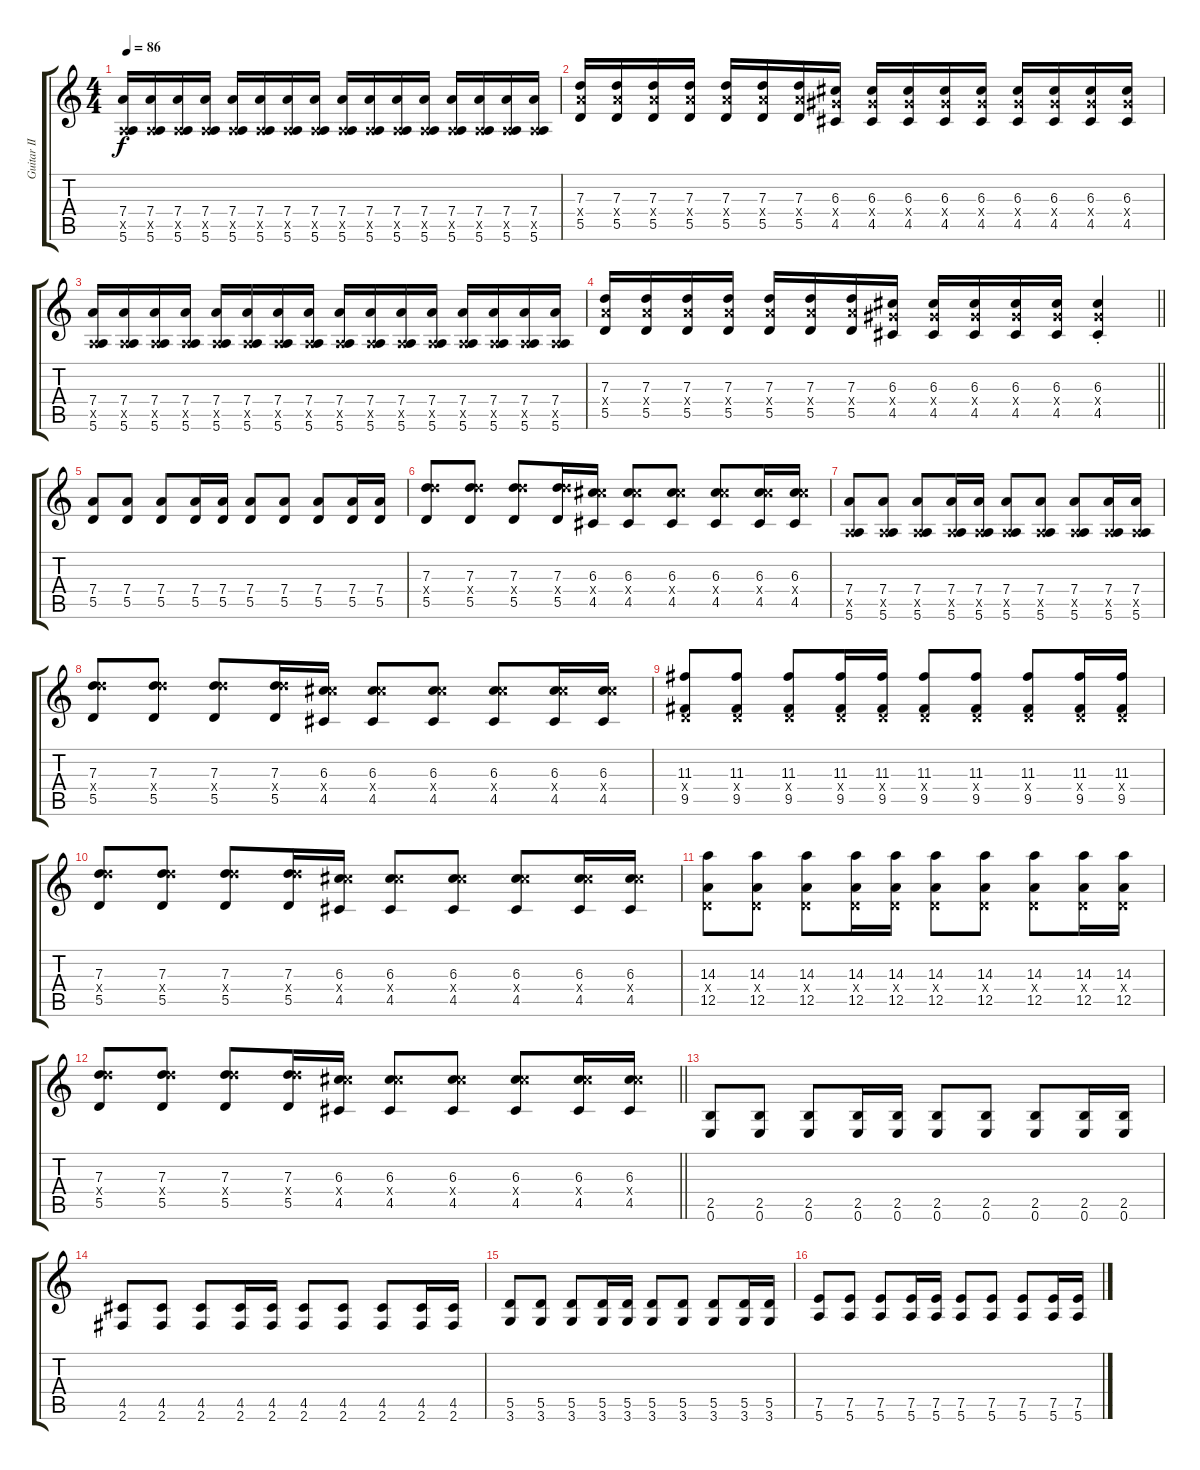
\track ("Guitar II - Gotou" "Guitar II ") {instrument electricguitarjazz}
\staff {score tabs}
\tuning (E4 B3 G3 D3 A2 E2) {hide}
\ts (4 4)
\tempo 86
\clef g2
\ks c
(7.4 0.5{x} 5.6).16{dy f} (7.4 0.5{x} 5.6).16 (7.4 0.5{x} 5.6).16 (7.4 0.5{x} 5.6).16 (7.4 0.5{x} 5.6).16 (7.4 0.5{x} 5.6).16 (7.4 0.5{x} 5.6).16 (7.4 0.5{x} 5.6).16 (7.4 0.5{x} 5.6).16 (7.4 0.5{x} 5.6).16 (7.4 0.5{x} 5.6).16 (7.4 0.5{x} 5.6).16 (7.4 0.5{x} 5.6).16 (7.4 0.5{x} 5.6).16 (7.4 0.5{x} 5.6).16 (7.4 0.5{x} 5.6).16 |
(7.3 7.4{x} 5.5).16 (7.3 7.4{x} 5.5).16 (7.3 7.4{x} 5.5).16 (7.3 7.4{x} 5.5).16 (7.3 7.4{x} 5.5).16 (7.3 7.4{x} 5.5).16 (7.3 7.4{x} 5.5).16 (6.3 6.4{x} 4.5).16 (6.3 6.4{x} 4.5).16 (6.3 6.4{x} 4.5).16 (6.3 6.4{x} 4.5).16 (6.3 6.4{x} 4.5).16 (6.3 6.4{x} 4.5).16 (6.3 6.4{x} 4.5).16 (6.3 6.4{x} 4.5).16 (6.3 6.4{x} 4.5).16 |
(7.4 0.5{x} 5.6).16 (7.4 0.5{x} 5.6).16 (7.4 0.5{x} 5.6).16 (7.4 0.5{x} 5.6).16 (7.4 0.5{x} 5.6).16 (7.4 0.5{x} 5.6).16 (7.4 0.5{x} 5.6).16 (7.4 0.5{x} 5.6).16 (7.4 0.5{x} 5.6).16 (7.4 0.5{x} 5.6).16 (7.4 0.5{x} 5.6).16 (7.4 0.5{x} 5.6).16 (7.4 0.5{x} 5.6).16 (7.4 0.5{x} 5.6).16 (7.4 0.5{x} 5.6).16 (7.4 0.5{x} 5.6).16 |
\barLineRight lightlight
(7.3 7.4{x} 5.5).16 (7.3 7.4{x} 5.5).16 (7.3 7.4{x} 5.5).16 (7.3 7.4{x} 5.5).16 (7.3 7.4{x} 5.5).16 (7.3 7.4{x} 5.5).16 (7.3 7.4{x} 5.5).16 (6.3 6.4{x} 4.5).16 (6.3 6.4{x} 4.5).16 (6.3 6.4{x} 4.5).16 (6.3 6.4{x} 4.5).16 (6.3 6.4{x} 4.5).16 (6.3{st} 6.4{x} 4.5{st}).4 |
(7.4 5.5).8{instrument distortionguitar} (7.4 5.5).8 (7.4 5.5).8 (7.4 5.5).16 (7.4 5.5).16 (7.4 5.5).8 (7.4 5.5).8 (7.4 5.5).8 (7.4 5.5).16 (7.4 5.5).16 |
(7.3 12.4{x} 5.5).8 (7.3 12.4{x} 5.5).8 (7.3 12.4{x} 5.5).8 (7.3 12.4{x} 5.5).16 (6.3 11.4{x} 4.5).16 (6.3 11.4{x} 4.5).8 (6.3 11.4{x} 4.5).8 (6.3 11.4{x} 4.5).8 (6.3 11.4{x} 4.5).16 (6.3 11.4{x} 4.5).16 |
(7.4 0.5{x} 5.6).8 (7.4 0.5{x} 5.6).8 (7.4 0.5{x} 5.6).8 (7.4 0.5{x} 5.6).16 (7.4 0.5{x} 5.6).16 (7.4 0.5{x} 5.6).8 (7.4 0.5{x} 5.6).8 (7.4 0.5{x} 5.6).8 (7.4 0.5{x} 5.6).16 (7.4 0.5{x} 5.6).16 |
(7.3 12.4{x} 5.5).8 (7.3 12.4{x} 5.5).8 (7.3 12.4{x} 5.5).8 (7.3 12.4{x} 5.5).16 (6.3 11.4{x} 4.5).16 (6.3 11.4{x} 4.5).8 (6.3 11.4{x} 4.5).8 (6.3 11.4{x} 4.5).8 (6.3 11.4{x} 4.5).16 (6.3 11.4{x} 4.5).16 |
(11.3 0.4{x} 9.5).8 (11.3 0.4{x} 9.5).8 (11.3 0.4{x} 9.5).8 (11.3 0.4{x} 9.5).16 (11.3 0.4{x} 9.5).16 (11.3 0.4{x} 9.5).8 (11.3 0.4{x} 9.5).8 (11.3 0.4{x} 9.5).8 (11.3 0.4{x} 9.5).16 (11.3 0.4{x} 9.5).16 |
(7.3 12.4{x} 5.5).8 (7.3 12.4{x} 5.5).8 (7.3 12.4{x} 5.5).8 (7.3 12.4{x} 5.5).16 (6.3 11.4{x} 4.5).16 (6.3 11.4{x} 4.5).8 (6.3 11.4{x} 4.5).8 (6.3 11.4{x} 4.5).8 (6.3 11.4{x} 4.5).16 (6.3 11.4{x} 4.5).16 |
(14.3 0.4{x} 12.5).8 (14.3 0.4{x} 12.5).8 (14.3 0.4{x} 12.5).8 (14.3 0.4{x} 12.5).16 (14.3 0.4{x} 12.5).16 (14.3 0.4{x} 12.5).8 (14.3 0.4{x} 12.5).8 (14.3 0.4{x} 12.5).8 (14.3 0.4{x} 12.5).16 (14.3 0.4{x} 12.5).16 |
\barLineRight lightlight
(7.3 12.4{x} 5.5).8 (7.3 12.4{x} 5.5).8 (7.3 12.4{x} 5.5).8 (7.3 12.4{x} 5.5).16 (6.3 11.4{x} 4.5).16 (6.3 11.4{x} 4.5).8 (6.3 11.4{x} 4.5).8 (6.3 11.4{x} 4.5).8 (6.3 11.4{x} 4.5).16 (6.3 11.4{x} 4.5).16 |
(2.5 0.6).8 (2.5 0.6).8 (2.5 0.6).8 (2.5 0.6).16 (2.5 0.6).16 (2.5 0.6).8 (2.5 0.6).8 (2.5 0.6).8 (2.5 0.6).16 (2.5 0.6).16 |
(4.5 2.6).8 (4.5 2.6).8 (4.5 2.6).8 (4.5 2.6).16 (4.5 2.6).16 (4.5 2.6).8 (4.5 2.6).8 (4.5 2.6).8 (4.5 2.6).16 (4.5 2.6).16 |
(5.5 3.6).8 (5.5 3.6).8 (5.5 3.6).8 (5.5 3.6).16 (5.5 3.6).16 (5.5 3.6).8 (5.5 3.6).8 (5.5 3.6).8 (5.5 3.6).16 (5.5 3.6).16 |
(7.5 5.6).8 (7.5 5.6).8 (7.5 5.6).8 (7.5 5.6).16 (7.5 5.6).16 (7.5 5.6).8 (7.5 5.6).8 (7.5 5.6).8 (7.5 5.6).16 (7.5 5.6).16
